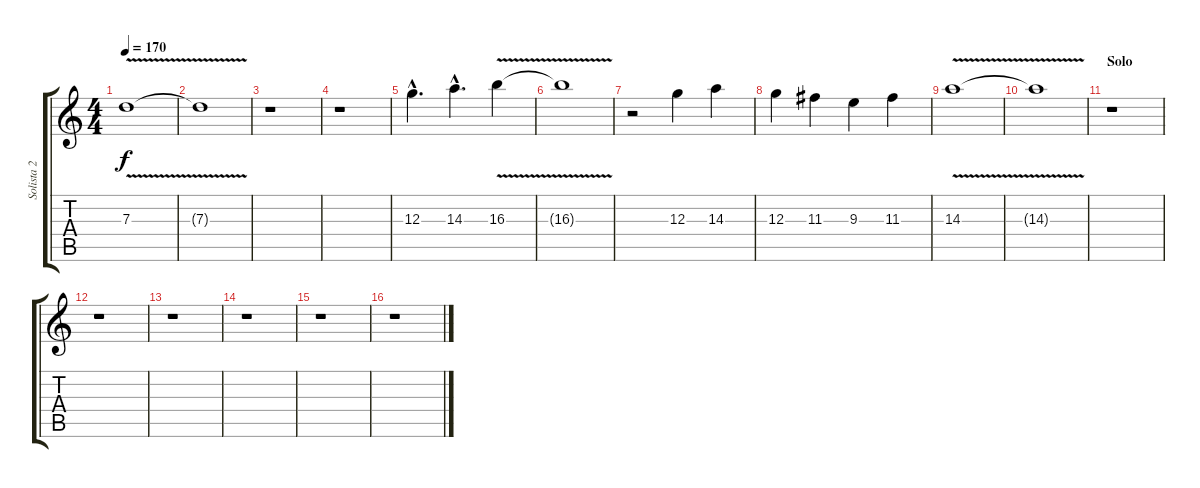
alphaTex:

\track ("Solista 2" "Solista 2") {instrument distortionguitar}
\staff {score tabs}
\tuning (E4 B3 G3 D3 A2 E2) {hide}
\ts (4 4)
\tempo 170
\clef g2
\ks c
7.3{v}.1{dy f} |
7.3{t}.1 |
r.1 |
r.1 |
12.3{hac}.4{d} 14.3{hac}.4{d} 16.3{v}.4 |
16.3{t}.1 |
r.2 12.3.4 14.3.4 |
12.3.4 11.3.4 9.3.4 11.3.4 |
14.3{v}.1 |
14.3{t}.1 |
\section ("" "Solo")
r.1 |
r.1 |
r.1 |
r.1 |
r.1 |
r.1
